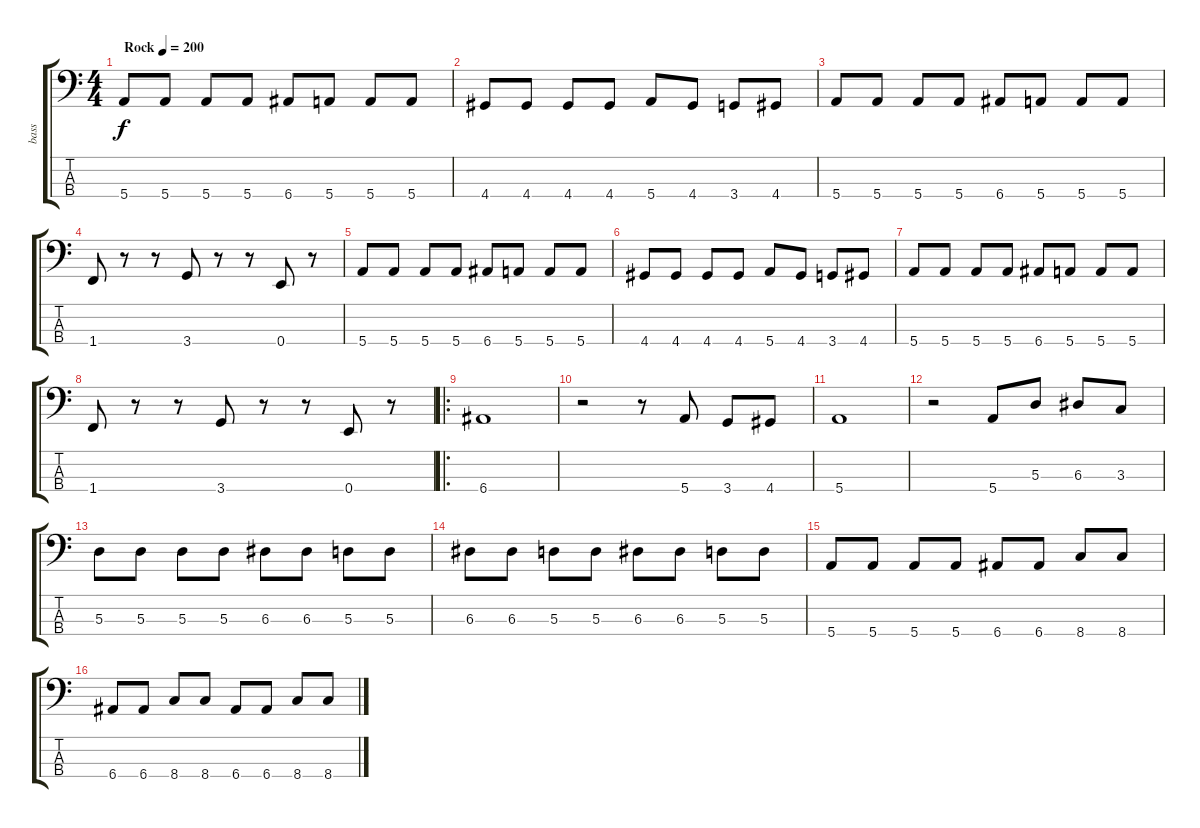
\track ("bass" "bass") {instrument electricbasspick}
\staff {score tabs}
\tuning (G2 D2 A1 E1) {hide}
\ts (4 4)
\tempo (200 "Rock")
\clef f4
\ks c
5.4.8{dy f instrument electricbasspick} 5.4.8 5.4.8 5.4.8 6.4.8 5.4.8 5.4.8 5.4.8 |
4.4.8 4.4.8 4.4.8 4.4.8 5.4.8 4.4.8 3.4.8 4.4.8 |
5.4.8 5.4.8 5.4.8 5.4.8 6.4.8 5.4.8 5.4.8 5.4.8 |
1.4.8 r.8 r.8 3.4.8 r.8 r.8 0.4.8 r.8 |
5.4.8 5.4.8 5.4.8 5.4.8 6.4.8 5.4.8 5.4.8 5.4.8 |
4.4.8 4.4.8 4.4.8 4.4.8 5.4.8 4.4.8 3.4.8 4.4.8 |
5.4.8 5.4.8 5.4.8 5.4.8 6.4.8 5.4.8 5.4.8 5.4.8 |
1.4.8 r.8 r.8 3.4.8 r.8 r.8 0.4.8 r.8 |
\ro
6.4.1 |
r.2 r.8 5.4.8 3.4.8 4.4.8 |
5.4.1 |
r.2 5.4.8 5.3.8 6.3.8 3.3.8 |
5.3.8 5.3.8 5.3.8 5.3.8 6.3.8 6.3.8 5.3.8 5.3.8 |
6.3.8 6.3.8 5.3.8 5.3.8 6.3.8 6.3.8 5.3.8 5.3.8 |
5.4.8 5.4.8 5.4.8 5.4.8 6.4.8 6.4.8 8.4.8 8.4.8 |
6.4.8 6.4.8 8.4.8 8.4.8 6.4.8 6.4.8 8.4.8 8.4.8
